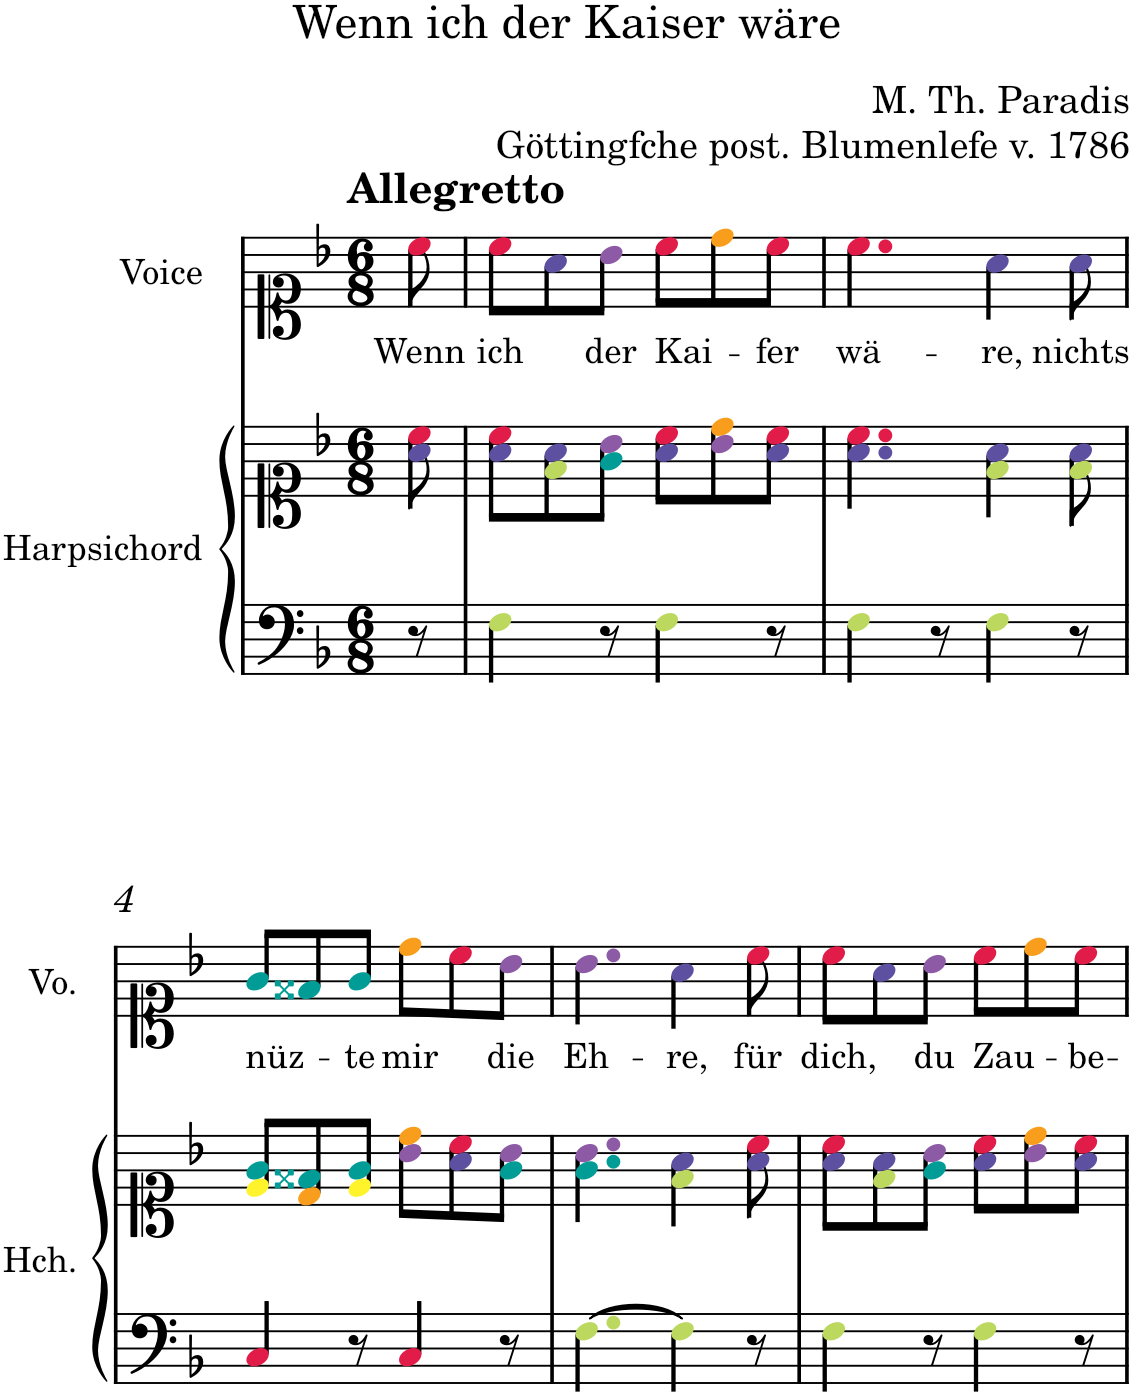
**kern	**kern	**kern	**text
*part2	*part2	*part1	*part1
*staff3	*staff2	*staff1	*staff1
*I"Harpsichord	*	*I"Voice	*
*I'Hch.	*	*I'Vo.	*
*clefF4	*clefC1	*clefC1	*
*k[b-]	*k[b-]	*k[b-]	*
*M6/8	*M6/8	*M6/8	*
=1	=1	=1	=1
!	!	!LO:TX:a:B:t=Allegretto	!
!	!	!	!LO:LY:b
8r	8ai\ 8ccj\	8ccj\	Wenn
=2	=2	=2	=2
!	!	!	!LO:LY:b
4FZ\	8ai\ 8ccj\L	8ccj\L	ich
.	8fZ\ 8ai\	8ai\	.
!	!	!	!LO:LY:b
8r	8gV\ 8b-N\J	8b-N\J	der
!	!	!	!LO:LY:b
4FZ\	8ai\ 8ccj\L	8ccj\L	Kai-
.	8b-N\ 8ddl\	8ddl\	.
!	!	!	!LO:LY:b
8r	8ai\ 8ccj\J	8ccj\J	-fer
=3	=3	=3	=3
!	!	!	!LO:LY:b
4FZ\	4.ai\ 4.ccj\	4.ccj\	wä-
8r	.	.	.
!	!	!	!LO:LY:b
4FZ\	4fZ\ 4ai\	4ai\	-re,
!	!	!	!LO:LY:b
8r	8fZ\ 8ai\	8ai\	nichts
!!LO:LB:g=z
=4	=4	=4	=4
!	!	!	!LO:LY:b
4Cj/	8e!/ 8gV/L	8gV/L	nüz-
.	8dl/ 8f##XV/	8f##XV/	.
!	!	!	!LO:LY:b
8r	8e!/ 8gV/J	8gV/J	-te
!	!	!	!LO:LY:b
4Cj/	8b-N\ 8ddl\L	8ddl\L	mir
.	8ai\ 8ccj\	8ccj\	.
!	!	!	!LO:LY:b
8r	8gV\ 8b-N\J	8b-N\J	die
=5	=5	=5	=5
!	!	!	!LO:LY:b
[4.FZ\	4.gV\ 4.b-N\	4.b-N\	Eh-
!	!	!	!LO:LY:b
4FZ\]	4fZ\ 4ai\	4ai\	-re,
!	!	!	!LO:LY:b
8r	8ai\ 8ccj\	8ccj\	für
=6	=6	=6	=6
!	!	!	!LO:LY:b
4FZ\	8ai\ 8ccj\L	8ccj\L	dich,
.	8fZ\ 8ai\	8ai\	.
!	!	!	!LO:LY:b
8r	8gV\ 8b-N\J	8b-N\J	du
!	!	!	!LO:LY:b
4FZ\	8ai\ 8ccj\L	8ccj\L	Zau-
.	8b-N\ 8ddl\	8ddl\	.
!	!	!	!LO:LY:b
8r	8ai\ 8ccj\J	8ccj\J	-be-
=	=	=	=
*-	*-	*-	*-
